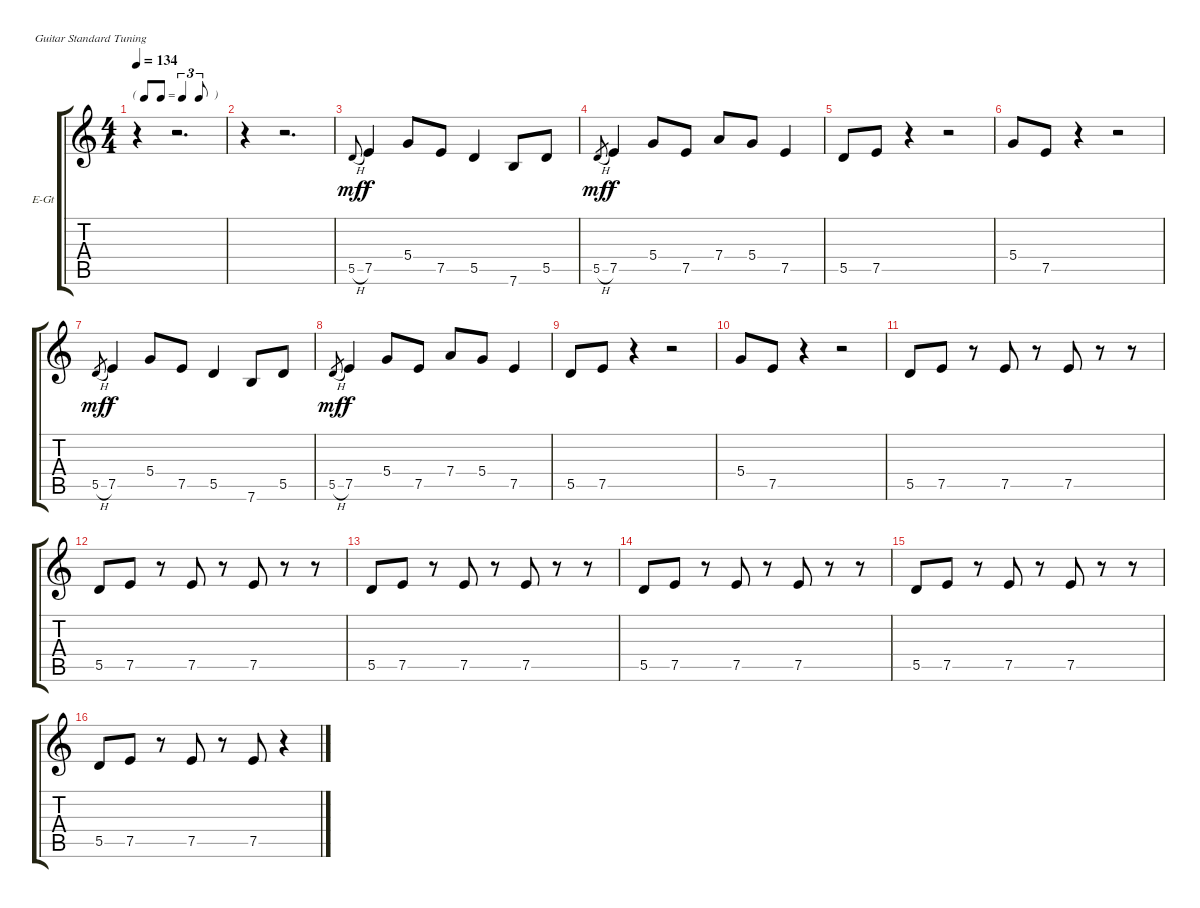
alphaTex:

\bracketExtendMode groupsimilarinstruments
\firstSystemTrackNameOrientation horizontal
\otherSystemsTrackNameOrientation horizontal
\track ("Distortion guitar" "E-Gt") {instrument overdrivenguitar}
\staff {score tabs}
\tuning (E4 B3 G3 D3 A2 E2)
\ts (4 4)
\beaming (8 2 2 2 2)
\tf triplet8th
\tempo 134
\clef g2
\ks c
r.4{dy mf instrument overdrivenguitar} r.2{d} |
r.4 r.2{d} |
5.5{h}.8{gr onbeat} 7.5.4{dy f} 5.4.8 7.5.8 5.5.4 7.6.8 5.5.8 |
5.5{h}.8{gr dy mf} 7.5.4{dy f} 5.4.8 7.5.8 7.4.8 5.4.8 7.5.4 |
5.5.8 7.5.8 r.4 r.2 |
5.4.8 7.5.8 r.4 r.2 |
5.5{h}.8{gr dy mf} 7.5.4{dy f} 5.4.8 7.5.8 5.5.4 7.6.8 5.5.8 |
5.5{h}.8{gr dy mf} 7.5.4{dy f} 5.4.8 7.5.8 7.4.8 5.4.8 7.5.4 |
5.5.8 7.5.8 r.4 r.2 |
5.4.8 7.5.8 r.4 r.2 |
5.5.8 7.5.8 r.8 7.5.8 r.8 7.5.8 r.8 r.8 |
5.5.8 7.5.8 r.8 7.5.8 r.8 7.5.8 r.8 r.8 |
5.5.8 7.5.8 r.8 7.5.8 r.8 7.5.8 r.8 r.8 |
5.5.8 7.5.8 r.8 7.5.8 r.8 7.5.8 r.8 r.8 |
5.5.8 7.5.8 r.8 7.5.8 r.8 7.5.8 r.8 r.8 |
5.5.8 7.5.8 r.8 7.5.8 r.8 7.5.8 r.4
